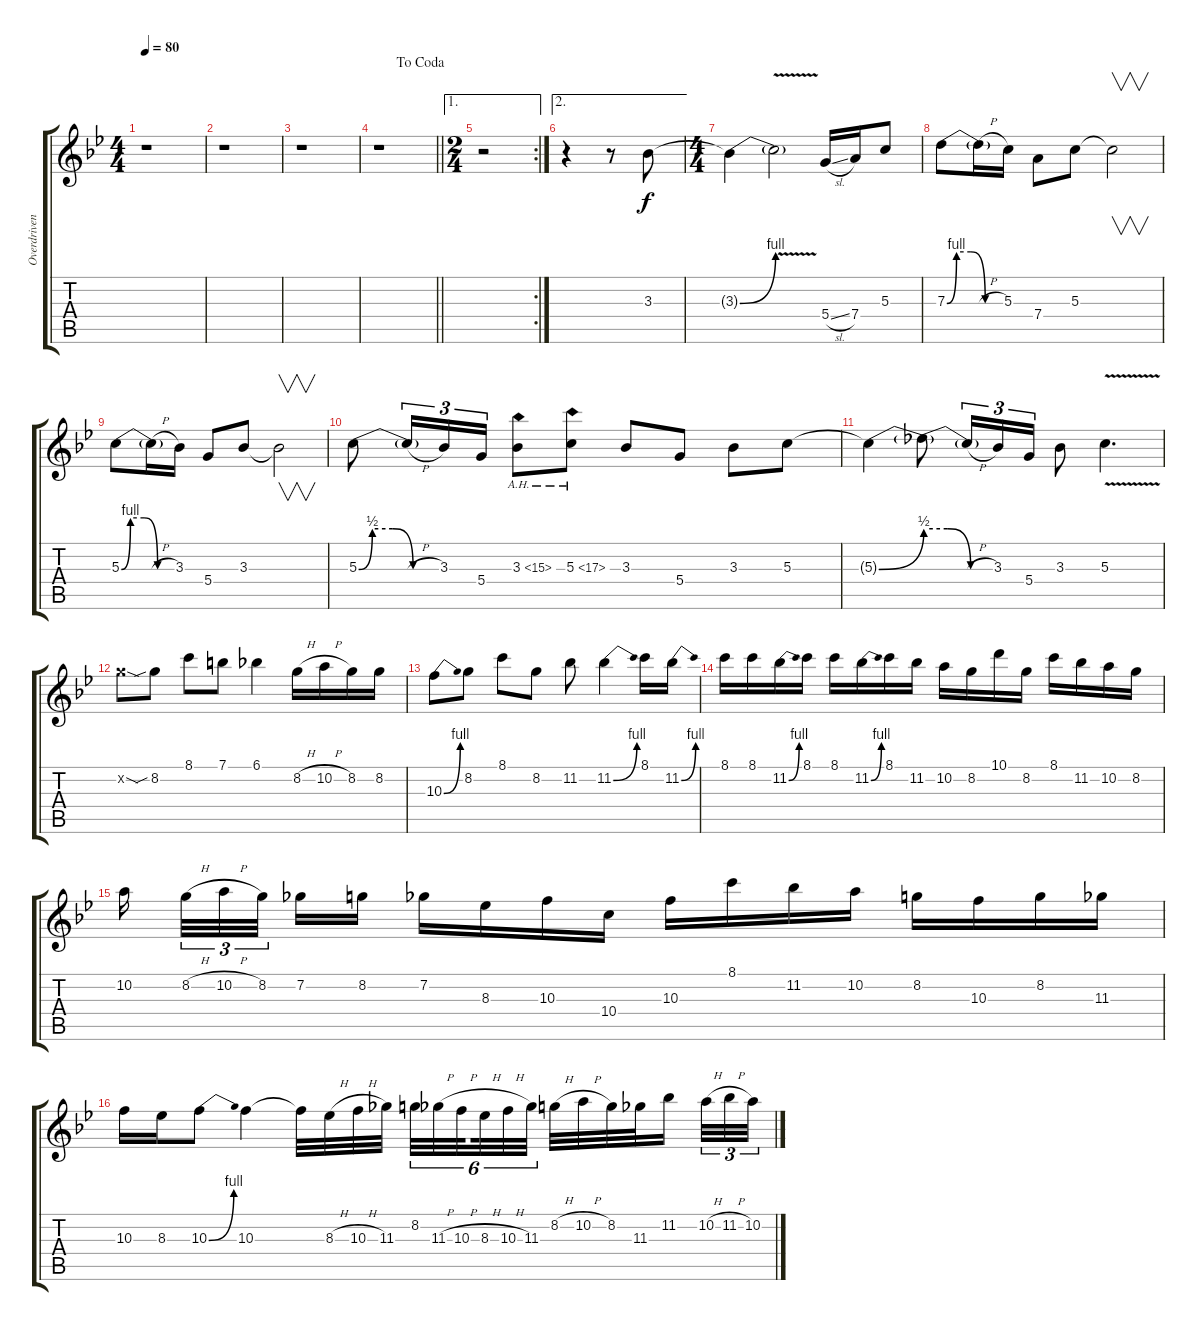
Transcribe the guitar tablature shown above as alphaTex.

\track ("Overdriven" "Overdriven") {instrument overdrivenguitar}
\staff {score tabs}
\tuning (E4 B3 G3 D3 A2 E2) {hide}
\ts (4 4)
\tempo 80
\clef g2
\ks bb
r.1{dy f} |
r.1 |
r.1 |
\jump dacoda
\barLineRight lightlight
r.1 |
\ae 1
\rc 2
\ts (2 4)
r.2 |
\ae 2
r.4 r.8 3.3.8 |
\ts (4 4)
3.3{be (bend 0 0 60 4) t}.4 3.3{v t}.2 5.4{sl}.16 7.4.16 5.3.8 |
7.3{be (custom 0 0 10 4 25 4 40 0 60 0)}.8 7.3{h t}.16 5.3.16 7.4.8 5.3.8 5.3{t}.2{v} |
5.3{be (custom 0 0 10 4 25 4 40 0 60 0)}.8 5.3{h t}.16 3.3.16 5.4.8 3.3.8 3.3{t}.2{v} |
5.3{be (custom 0 0 10 2 25 2 40 0 60 0)}.8 5.3{h t}.16{tu (3 2)} 3.3.16{tu (3 2)} 5.4.16{tu (3 2)} 3.3{ah 12}.8 5.3{ah 12}.8 3.3.8 5.4.8 3.3.8 5.3.8 |
5.3{be (bend 0 0 60 2) t}.4 5.3{be (custom 0 2 20 2 40 0 60 0) t}.8 5.3{h t}.16{tu (3 2)} 3.3.16{tu (3 2)} 5.4.16{tu (3 2)} 3.3.8 5.3{v}.4{d} |
8.2{sod x}.8 8.2{sib}.8 8.1.8 7.1.8 6.1.4 8.2{h}.16 10.2{h}.16 8.2.16 8.2.16 |
10.3{be (bend 0 0 60 4)}.8 8.2.8 8.1.8 8.2.8 11.2.8 11.2{be (bend 0 0 60 4)}.4 8.1.16 11.2{be (bend 0 0 60 4)}.16 |
8.1.16 8.1.16 11.2{be (bend 0 0 60 4)}.16 8.1.16 8.1.16 11.2{be (bend 0 0 60 4)}.16 8.1.16 11.2.16 10.2.16 8.2.16 10.1.16 8.2.16 8.1.16 11.2.16 10.2.16 8.2.16 |
10.2.16{beam splitsecondary} 8.2{h}.32{tu (3 2)} 10.2{h}.32{tu (3 2)} 8.2.32{tu (3 2) beam splitsecondary} 7.2.16 8.2.16 7.2.16 8.3.16 10.3.16 10.4.16 10.3.16 8.1.16 11.2.16 10.2.16 8.2.16 10.3.16 8.2.16 11.3.16 |
10.3.16 8.3.16 10.3{be (bend 0 0 60 4)}.8 10.3.4 10.3{t}.32 8.3{h}.32 10.3{h}.32 11.3.32{beam splitsecondary} 8.2.32{tu (6 4)} 11.3{h}.32{tu (6 4)} 10.3{h}.32{tu (6 4) beam splitsecondary} 8.3{h}.32{tu (6 4)} 10.3{h}.32{tu (6 4)} 11.3.32{tu (6 4)} 8.2{h}.32 10.2{h}.32 8.2.32 11.3.32 11.2.16{beam splitsecondary} 10.2{h}.32{tu (3 2)} 11.2{h}.32{tu (3 2)} 10.2.32{tu (3 2)}
